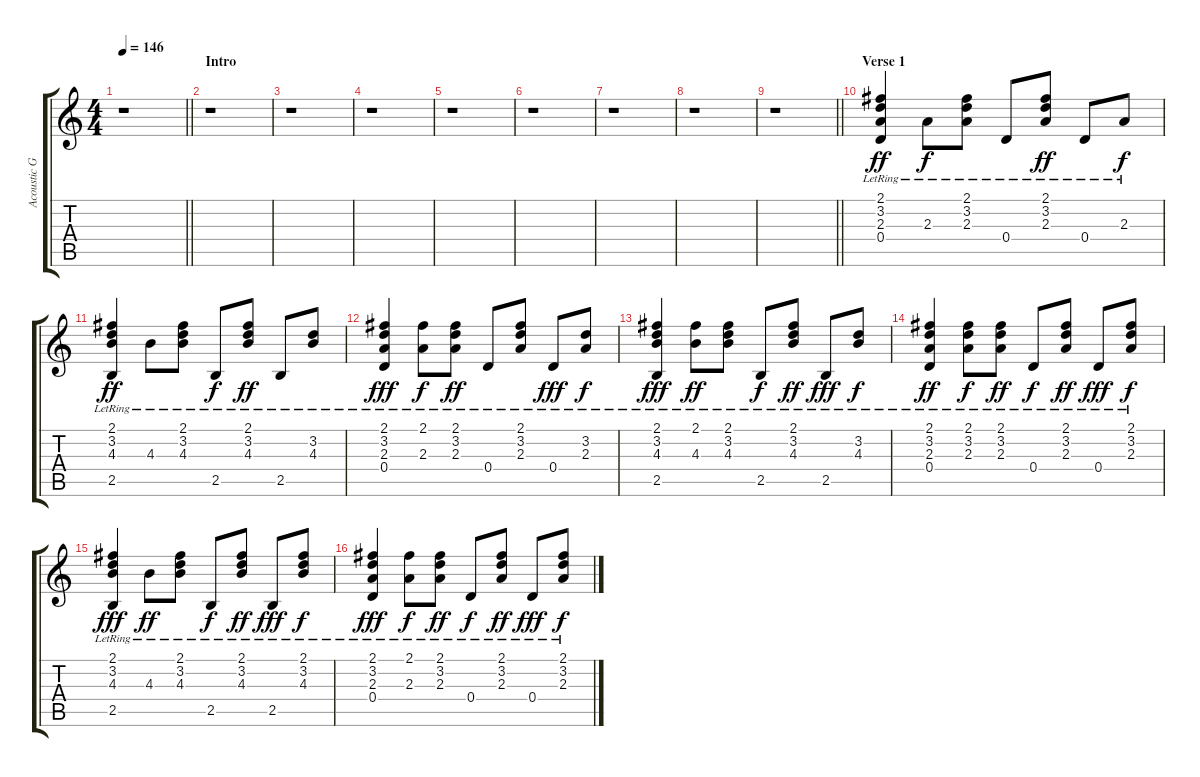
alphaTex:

\track ("Acoustic Guitar" "Acoustic G") {instrument acousticguitarsteel}
\staff {score tabs}
\tuning (E4 B3 G3 D3 A2 E2) {hide}
\ts (4 4)
\tempo 146
\clef g2
\barLineRight lightlight
\ks c
r.1{dy ff instrument acousticguitarsteel} |
\section ("" "Intro")
r.1 |
r.1 |
r.1 |
r.1 |
r.1 |
r.1 |
r.1 |
\barLineRight lightlight
r.1 |
\section ("" "Verse 1")
(2.1{lr} 3.2 2.3{lr} 0.4{lr}).4 2.3{lr}.8{dy f} (2.1{lr} 3.2{lr} 2.3{lr}).8 0.4{lr}.8 (2.1{lr} 3.2{lr} 2.3{lr}).8{dy ff} 0.4{lr}.8 2.3{lr}.8{dy f} |
(2.1{lr} 3.2{lr} 4.3{lr} 2.5{lr}).4{dy ff} 4.3{lr}.8 (2.1{lr} 3.2{lr} 4.3{lr}).8 2.5{lr}.8{dy f} (2.1{lr} 3.2{lr} 4.3{lr}).8{dy ff} 2.5{lr}.8 (3.2{lr} 4.3{lr}).8 |
(2.1{lr} 3.2{lr} 2.3{lr} 0.4{lr}).4{dy fff} (2.1{lr} 2.3{lr}).8{dy f} (2.1{lr} 3.2{lr} 2.3{lr}).8{dy ff} 0.4{lr}.8 (2.1{lr} 3.2{lr} 2.3{lr}).8 0.4{lr}.8{dy fff} (3.2{lr} 2.3{lr}).8{dy f} |
(2.1{lr} 3.2{lr} 4.3{lr} 2.5{lr}).4{dy fff} (2.1{lr} 4.3{lr}).8{dy ff} (2.1{lr} 3.2{lr} 4.3{lr}).8 2.5{lr}.8{dy f} (2.1{lr} 3.2{lr} 4.3{lr}).8{dy ff} 2.5{lr}.8{dy fff} (3.2{lr} 4.3{lr}).8{dy f} |
(2.1{lr} 3.2{lr} 2.3{lr} 0.4{lr}).4{dy ff} (2.1{lr} 3.2{lr} 2.3{lr}).8{dy f} (2.1{lr} 3.2{lr} 2.3{lr}).8{dy ff} 0.4{lr}.8{dy f} (2.1{lr} 3.2{lr} 2.3{lr}).8{dy ff} 0.4{lr}.8{dy fff} (2.1{lr} 3.2{lr} 2.3{lr}).8{dy f} |
(2.1{lr} 3.2{lr} 4.3{lr} 2.5{lr}).4{dy fff} 4.3{lr}.8{dy ff} (2.1{lr} 3.2{lr} 4.3{lr}).8 2.5{lr}.8{dy f} (2.1{lr} 3.2{lr} 4.3{lr}).8{dy ff} 2.5{lr}.8{dy fff} (2.1{lr} 3.2{lr} 4.3{lr}).8{dy f} |
(2.1{lr} 3.2{lr} 2.3{lr} 0.4{lr}).4{dy fff} (2.1{lr} 2.3{lr}).8{dy f} (2.1{lr} 3.2{lr} 2.3{lr}).8{dy ff} 0.4{lr}.8{dy f} (2.1{lr} 3.2{lr} 2.3{lr}).8{dy ff} 0.4{lr}.8{dy fff} (2.1{lr} 3.2{lr} 2.3{lr}).8{dy f}
